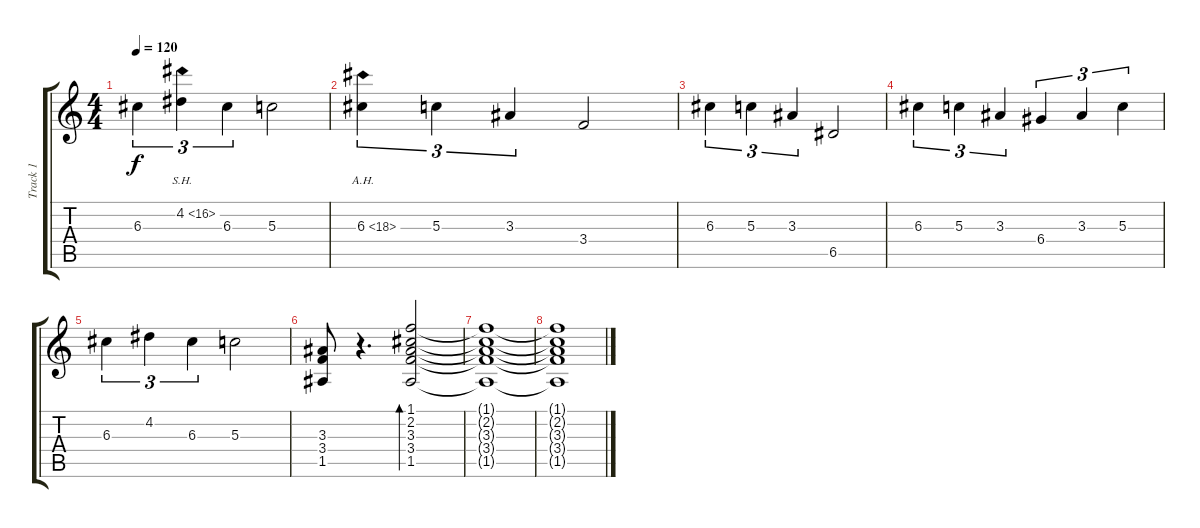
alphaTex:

\track ("Track 1" "Track 1") {instrument distortionguitar}
\staff {score tabs}
\tuning (E4 B3 G3 D3 A2 E2) {hide}
\ts (4 4)
\tempo 120
\clef g2
\ks c
6.3.4{tu (3 2) dy f} 4.2{sh 12}.4{tu (3 2)} 6.3.4{tu (3 2)} 5.3.2 |
6.3{ah 12}.4{tu (3 2)} 5.3.4{tu (3 2)} 3.3.4{tu (3 2)} 3.4.2 |
6.3.4{tu (3 2)} 5.3.4{tu (3 2)} 3.3.4{tu (3 2)} 6.5.2 |
6.3.4{tu (3 2)} 5.3.4{tu (3 2)} 3.3.4{tu (3 2)} 6.4.4{tu (3 2)} 3.3.4{tu (3 2)} 5.3.4{tu (3 2)} |
6.3.4{tu (3 2)} 4.2.4{tu (3 2)} 6.3.4{tu (3 2)} 5.3.2{volume 11} |
(3.3 3.4 1.5).8 r.4{d} (1.1 2.2 3.3 3.4 1.5).2{bd 120 volume 5} |
(1.1{t} 2.2{t} 3.3{t} 3.4{t} 1.5{t}).1 |
(1.1{t} 2.2{t} 3.3{t} 3.4{t} 1.5{t}).1
